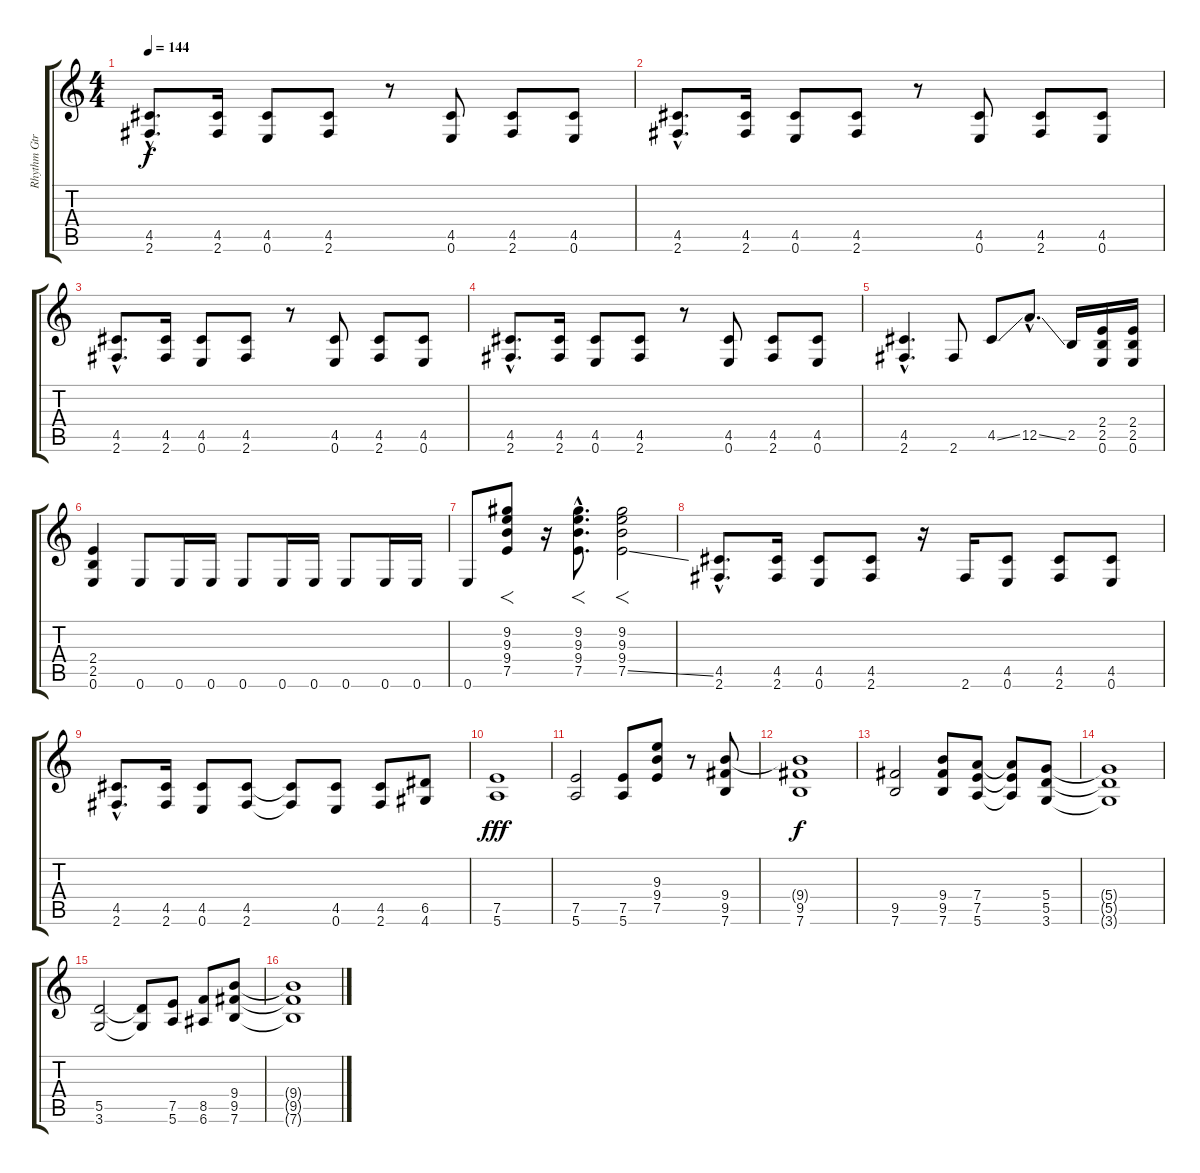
\track ("Rhythm Gtr" "Rhythm Gtr") {instrument overdrivenguitar}
\staff {score tabs}
\tuning (E4 B3 G3 D3 A2 E2) {hide}
\ts (4 4)
\tempo 144
\clef g2
\ks c
(4.5{hac} 2.6{hac}).8{d dy f} (4.5 2.6).16 (4.5 0.6).8 (4.5 2.6).8 r.8 (4.5 0.6).8 (4.5 2.6).8 (4.5 0.6).8 |
(4.5{hac} 2.6{hac}).8{d} (4.5 2.6).16 (4.5 0.6).8 (4.5 2.6).8 r.8 (4.5 0.6).8 (4.5 2.6).8 (4.5 0.6).8 |
(4.5{hac} 2.6{hac}).8{d} (4.5 2.6).16 (4.5 0.6).8 (4.5 2.6).8 r.8 (4.5 0.6).8 (4.5 2.6).8 (4.5 0.6).8 |
(4.5{hac} 2.6{hac}).8{d} (4.5 2.6).16 (4.5 0.6).8 (4.5 2.6).8 r.8 (4.5 0.6).8 (4.5 2.6).8 (4.5 0.6).8 |
(4.5{hac} 2.6{hac}).4{d} 2.6.8 4.5{ss}.8 12.5{ss hac}.8{d} 2.5.16 (2.4 2.5 0.6).16 (2.4 2.5 0.6).16 |
(2.4 2.5 0.6).4 0.6.8 0.6.16 0.6.16 0.6.8 0.6.16 0.6.16 0.6.8 0.6.16 0.6.16 |
0.6.8 (9.2 9.3 9.4 7.5).8{f} r.16 (9.2{hac} 9.3{hac} 9.4{hac} 7.5{hac}).8{f d} (9.2 9.3 9.4 7.5{ss}).2{f} |
(4.5{hac} 2.6{hac}).8{d} (4.5 2.6).16 (4.5 0.6).8 (4.5 2.6).8 r.16 2.6.16 (4.5 0.6).8 (4.5 2.6).8 (4.5 0.6).8 |
(4.5{hac} 2.6{hac}).8{d} (4.5 2.6).16 (4.5 0.6).8 (4.5 2.6).8 (4.5{t} 2.6{t}).8 (4.5 0.6).8 (4.5 2.6).8 (6.5 4.6).8 |
(7.5 5.6).1{dy fff} |
(7.5 5.6).2 (7.5 5.6).8 (9.3 9.4 7.5).8 r.8 (9.4 9.5 7.6).8 |
(9.4{t} 9.5 7.6).1{dy f} |
(9.5 7.6).2 (9.4 9.5 7.6).8 (7.4 7.5 5.6).8 (7.4{t} 7.5{t} 5.6{t}).8 (5.4 5.5 3.6).8 |
(5.4{t} 5.5{t} 3.6{t}).1 |
(5.5 3.6).2 (5.5{t} 3.6{t}).8 (7.5 5.6).8 (8.5 6.6).8 (9.4 9.5 7.6).8 |
(9.4{t} 9.5{t} 7.6{t}).1
